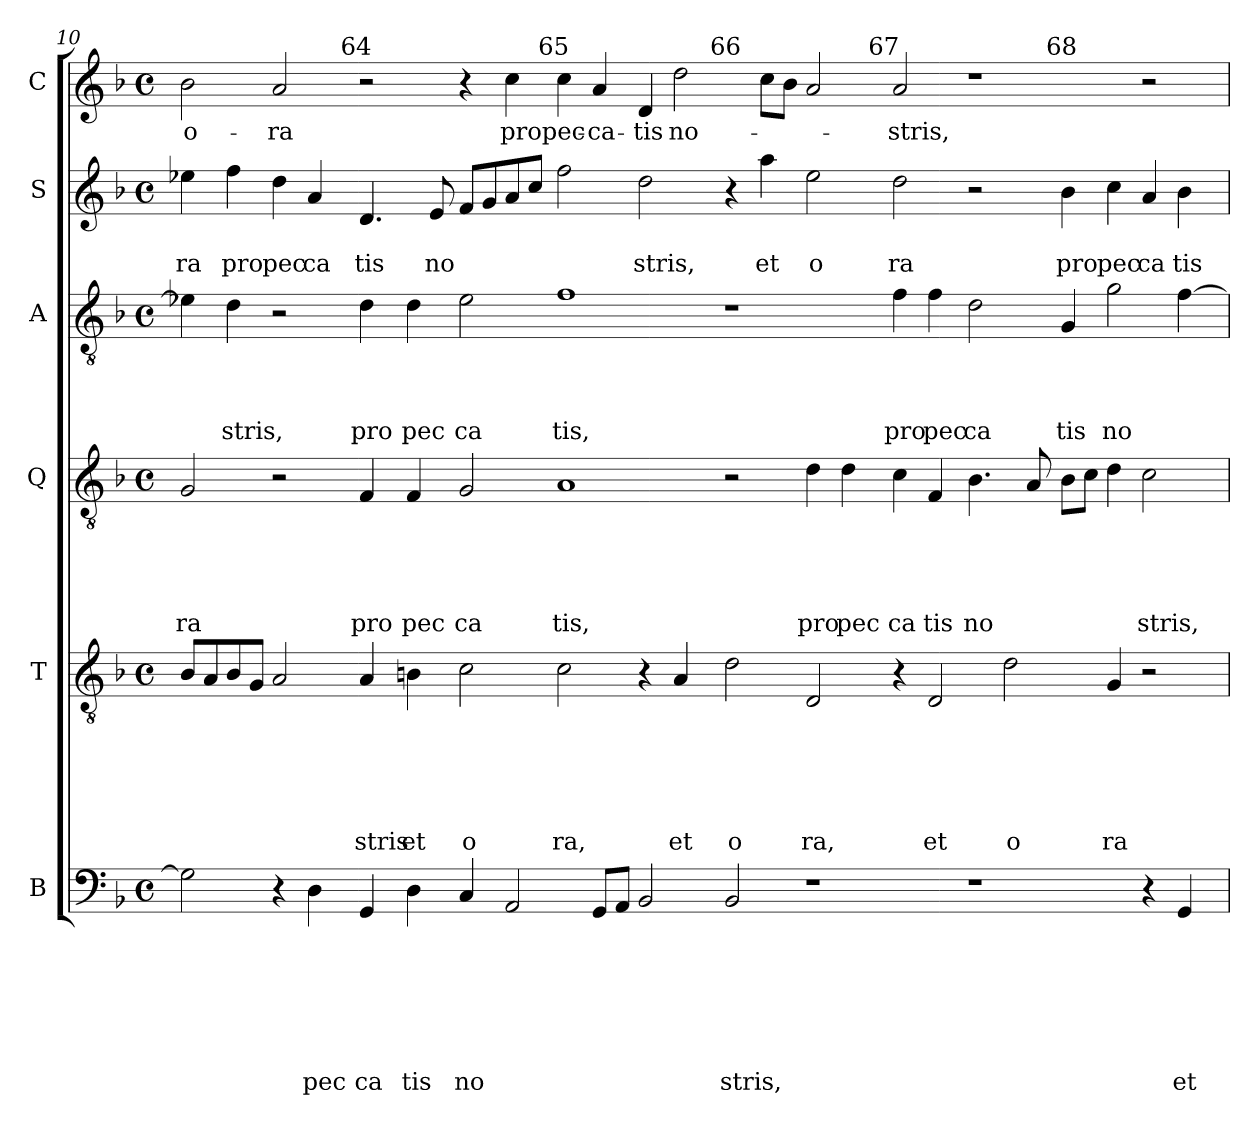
**kern	**text	**text	**text	**text	**text	**text	**text	**kern	**text	**text	**text	**text	**text	**text	**kern	**text	**text	**text	**text	**text	**kern	**text	**text	**text	**text	**kern	**text	**text	**kern	**text
*part6	*part6	*part6	*part6	*part6	*part6	*part6	*part6	*part5	*part5	*part5	*part5	*part5	*part5	*part5	*part4	*part4	*part4	*part4	*part4	*part4	*part3	*part3	*part3	*part3	*part3	*part2	*part2	*part2	*part1	*part1
*staff6	*staff6	*staff6	*staff6	*staff6	*staff6	*staff6	*staff6	*staff5	*staff5	*staff5	*staff5	*staff5	*staff5	*staff5	*staff4	*staff4	*staff4	*staff4	*staff4	*staff4	*staff3	*staff3	*staff3	*staff3	*staff3	*staff2	*staff2	*staff2	*staff1	*staff1
*I"B	*	*	*	*	*	*	*	*I"T	*	*	*	*	*	*	*I"Q	*	*	*	*	*	*I"A	*	*	*	*	*I"S	*	*	*I"C	*
*I'B	*	*	*	*	*	*	*	*I'T	*	*	*	*	*	*	*I'Q	*	*	*	*	*	*I'A	*	*	*	*	*I'S	*	*	*I'C	*
!!LO:LB:g=z
*clefF4	*	*	*	*	*	*	*	*clefGv2	*	*	*	*	*	*	*clefGv2	*	*	*	*	*	*clefGv2	*	*	*	*	*clefG2	*	*	*clefG2	*
*k[b-]	*	*	*	*	*	*	*	*k[b-]	*	*	*	*	*	*	*k[b-]	*	*	*	*	*	*k[b-]	*	*	*	*	*k[b-]	*	*	*k[b-]	*
*F:	*	*	*	*	*	*	*	*F:	*	*	*	*	*	*	*F:	*	*	*	*	*	*F:	*	*	*	*	*F:	*	*	*F:	*
*M4/4	*	*	*	*	*	*	*	*M4/4	*	*	*	*	*	*	*M4/4	*	*	*	*	*	*M4/4	*	*	*	*	*M4/4	*	*	*M4/4	*
*met(c)	*	*	*	*	*	*	*	*met(c)	*	*	*	*	*	*	*met(c)	*	*	*	*	*	*met(c)	*	*	*	*	*met(c)	*	*	*met(c)	*
=10	=10	=10	=10	=10	=10	=10	=10	=10	=10	=10	=10	=10	=10	=10	=10	=10	=10	=10	=10	=10	=10	=10	=10	=10	=10	=10	=10	=10	=10	=10
!	!	!	!	!	!	!	!	!	!	!	!	!	!	!	!	!	!	!	!	!LO:LY:b	!	!	!	!	!	!	!	!LO:LY:b	!	!LO:LY:b
*	*	*	*	*	*	*	*	*	*	*	*	*	*	*	*	*	*	*	*	*	*	*	*	*	*	*	*	*	*^	*
*	*	*	*	*	*	*	*	*	*	*	*	*	*	*	*	*	*	*	*	*	*	*	*	*	*	*	*	*	*	*^	*
2G\]	.	.	.	.	.	.	.	8B-/L	.	.	.	.	.	.	2G/	.	.	.	.	-ra	4e-X\]	.	.	.	.	4ee-X\	.	ra	2b-\	2ryy	1ryy	o-
.	.	.	.	.	.	.	.	8A/	.	.	.	.	.	.	.	.	.	.	.	.	.	.	.	.	.	.	.	.	.	.	.	.
!	!	!	!	!	!	!	!	!	!	!	!	!	!	!	!	!	!	!	!	!	!	!	!	!	!LO:LY:b	!	!	!LO:LY:b	!	!	!	!
.	.	.	.	.	.	.	.	8B-/	.	.	.	.	.	.	.	.	.	.	.	.	4d\	.	.	.	stris,	4ff\	.	pro	.	.	.	.
.	.	.	.	.	.	.	.	8G/J	.	.	.	.	.	.	.	.	.	.	.	.	.	.	.	.	.	.	.	.	.	.	.	.
!	!	!	!	!	!	!	!	!	!	!	!	!	!	!	!	!	!	!	!	!	!	!	!	!	!	!	!	!LO:LY:b	!	!	!	!LO:LY:b
4r	.	.	.	.	.	.	.	2A/	.	.	.	.	.	.	2r	.	.	.	.	.	2r	.	.	.	.	4dd\	.	pec	2a/	4ryy	.	-ra
!	!	!	!	!	!	!	!LO:LY:b	!	!	!	!	!	!	!	!	!	!	!	!	!	!	!	!	!	!	!	!	!LO:LY:b	!	!	!	!
4D\	.	.	.	.	.	.	pec	.	.	.	.	.	.	.	.	.	.	.	.	.	.	.	.	.	.	4a/	.	ca	.	8ryy	.	.
.	.	.	.	.	.	.	.	.	.	.	.	.	.	.	.	.	.	.	.	.	.	.	.	.	.	.	.	.	.	32ryy	.	.
!	!	!	!	!	!	!	!	!	!	!	!	!	!	!	!	!	!	!	!	!	!	!	!	!	!	!	!	!	!	!LO:TX:a:t=64	!	!
.	.	.	.	.	.	.	.	.	.	.	.	.	.	.	.	.	.	.	.	.	.	.	.	.	.	.	.	.	.	1ryy	.	.
!	!	!	!	!	!	!	!LO:LY:b	!	!	!	!	!	!	!LO:LY:b	!	!	!	!	!	!LO:LY:b	!	!	!	!	!LO:LY:b	!	!	!LO:LY:b	!	!	!	!
4GG/	.	.	.	.	.	.	ca	4A/	.	.	.	.	.	stris	4F/	.	.	.	.	pro	4d\	.	.	.	pro	4.d/	.	tis	2r	.	1ryy	.
!	!	!	!	!	!	!	!LO:LY:b	!	!	!	!	!	!	!LO:LY:b	!	!	!	!	!	!LO:LY:b	!	!	!	!	!LO:LY:b	!	!	!	!	!	!	!
4D\	.	.	.	.	.	.	tis	4Bn\	.	.	.	.	.	et	4F/	.	.	.	.	pec	4d\	.	.	.	pec	.	.	.	.	.	.	.
!	!	!	!	!	!	!	!	!	!	!	!	!	!	!	!	!	!	!	!	!	!	!	!	!	!	!	!	!LO:LY:b	!	!	!	!
.	.	.	.	.	.	.	.	.	.	.	.	.	.	.	.	.	.	.	.	.	.	.	.	.	.	8e/	.	no	.	.	.	.
!	!	!	!	!	!	!	!LO:LY:b	!	!	!	!	!	!	!LO:LY:b	!	!	!	!	!	!LO:LY:b	!	!	!	!	!LO:LY:b	!	!	!	!	!	!	!
4C/	.	.	.	.	.	.	no	2c\	.	.	.	.	.	o	2G/	.	.	.	.	ca	2e-\	.	.	.	ca	8f/L	.	.	4r	.	.	.
.	.	.	.	.	.	.	.	.	.	.	.	.	.	.	.	.	.	.	.	.	.	.	.	.	.	8g/	.	.	.	.	.	.
!	!	!	!	!	!	!	!	!	!	!	!	!	!	!	!	!	!	!	!	!	!	!	!	!	!	!	!	!	!	!	!	!LO:LY:b
2AA/	.	.	.	.	.	.	.	.	.	.	.	.	.	.	.	.	.	.	.	.	.	.	.	.	.	8a/	.	.	4cc\	.	.	pro
.	.	.	.	.	.	.	.	.	.	.	.	.	.	.	.	.	.	.	.	.	.	.	.	.	.	8cc/J	.	.	.	.	.	.
!	!	!	!	!	!	!	!	!	!	!	!	!	!	!	!	!	!	!	!	!	!	!	!	!	!	!	!	!	!	!LO:TX:a:t=65	!	!
.	.	.	.	.	.	.	.	.	.	.	.	.	.	.	.	.	.	.	.	.	.	.	.	.	.	.	.	.	.	1ryy	.	.
!	!	!	!	!	!	!	!	!	!	!	!	!	!	!LO:LY:b	!	!	!	!	!	!LO:LY:b	!	!	!	!	!LO:LY:b	!	!	!	!	!	!	!LO:LY:b
.	.	.	.	.	.	.	.	2c\	.	.	.	.	.	ra,	1A	.	.	.	.	tis,	1f	.	.	.	tis,	2ff\	.	.	4cc\	.	2...ryy	pec-
!	!	!	!	!	!	!	!	!	!	!	!	!	!	!	!	!	!	!	!	!	!	!	!	!	!	!	!	!	!	!	!	!LO:LY:b
8GG/L	.	.	.	.	.	.	.	.	.	.	.	.	.	.	.	.	.	.	.	.	.	.	.	.	.	.	.	.	4a/	.	.	-ca-
8AA/J	.	.	.	.	.	.	.	.	.	.	.	.	.	.	.	.	.	.	.	.	.	.	.	.	.	.	.	.	.	.	.	.
!	!	!	!	!	!	!	!	!	!	!	!	!	!	!	!	!	!	!	!	!	!	!	!	!	!	!	!	!LO:LY:b	!	!	!	!LO:LY:b
2BB-/	.	.	.	.	.	.	.	4r	.	.	.	.	.	.	.	.	.	.	.	.	.	.	.	.	.	2dd\	.	stris,	4d/	.	.	-tis
!	!	!	!	!	!	!	!	!	!	!	!	!	!	!LO:LY:b	!	!	!	!	!	!	!	!	!	!	!	!	!	!	!	!	!	!LO:LY:b
.	.	.	.	.	.	.	.	4A/	.	.	.	.	.	et	.	.	.	.	.	.	.	.	.	.	.	.	.	.	2dd\	.	.	no-
.	.	.	.	.	.	.	.	.	.	.	.	.	.	.	.	.	.	.	.	.	.	.	.	.	.	.	.	.	.	1ryy	.	.
!	!	!	!	!	!	!	!	!	!	!	!	!	!	!	!	!	!	!	!	!	!	!	!	!	!	!	!	!	!	!	!LO:TX:a:t=66	!
.	.	.	.	.	.	.	.	.	.	.	.	.	.	.	.	.	.	.	.	.	.	.	.	.	.	.	.	.	.	.	1ryy	.
!	!	!	!	!	!	!	!LO:LY:b	!	!	!	!	!	!	!LO:LY:b	!	!	!	!	!	!	!	!	!	!	!	!	!	!	!	!	!	!
2BB-/	.	.	.	.	.	.	stris,	2d\	.	.	.	.	.	o	2r	.	.	.	.	.	1r	.	.	.	.	4r	.	.	.	.	.	.
!	!	!	!	!	!	!	!	!	!	!	!	!	!	!	!	!	!	!	!	!	!	!	!	!	!	!	!	!LO:LY:b	!	!	!	!
.	.	.	.	.	.	.	.	.	.	.	.	.	.	.	.	.	.	.	.	.	.	.	.	.	.	4aa\	.	et	8cc\L	.	.	.
.	.	.	.	.	.	.	.	.	.	.	.	.	.	.	.	.	.	.	.	.	.	.	.	.	.	.	.	.	8b-\J	.	.	.
!	!	!	!	!	!	!	!	!	!	!	!	!	!	!LO:LY:b	!	!	!	!	!	!LO:LY:b	!	!	!	!	!	!	!	!LO:LY:b	!	!	!	!
1r	.	.	.	.	.	.	.	2D/	.	.	.	.	.	ra,	4d\	.	.	.	.	pro	.	.	.	.	.	2ee-\	.	o	2a/	.	.	.
!	!	!	!	!	!	!	!	!	!	!	!	!	!	!	!	!	!	!	!	!LO:LY:b	!	!	!	!	!	!	!	!	!	!	!	!
.	.	.	.	.	.	.	.	.	.	.	.	.	.	.	4d\	.	.	.	.	pec	.	.	.	.	.	.	.	.	.	.	.	.
!	!	!	!	!	!	!	!	!	!	!	!	!	!	!	!	!	!	!	!	!	!	!	!	!	!	!	!	!	!	!LO:TX:a:t=67	!	!
.	.	.	.	.	.	.	.	.	.	.	.	.	.	.	.	.	.	.	.	.	.	.	.	.	.	.	.	.	.	1ryy	.	.
.	.	.	.	.	.	.	.	.	.	.	.	.	.	.	.	.	.	.	.	.	.	.	.	.	.	.	.	.	.	.	1ryy	.
!	!	!	!	!	!	!	!	!	!	!	!	!	!	!	!	!	!	!	!	!LO:LY:b	!	!	!	!	!LO:LY:b	!	!	!LO:LY:b	!	!	!	!LO:LY:b
.	.	.	.	.	.	.	.	4r	.	.	.	.	.	.	4c\	.	.	.	.	ca	4f\	.	.	.	pro	2dd\	.	ra	2a/	.	.	-stris,
!	!	!	!	!	!	!	!	!	!	!	!	!	!	!LO:LY:b	!	!	!	!	!	!LO:LY:b	!	!	!	!	!LO:LY:b	!	!	!	!	!	!	!
.	.	.	.	.	.	.	.	2D/	.	.	.	.	.	et	4F/	.	.	.	.	tis	4f\	.	.	.	pec	.	.	.	.	.	.	.
!	!	!	!	!	!	!	!	!	!	!	!	!	!	!	!	!	!	!	!	!LO:LY:b	!	!	!	!	!LO:LY:b	!	!	!	!	!	!	!
1r	.	.	.	.	.	.	.	.	.	.	.	.	.	.	4.B-\	.	.	.	.	no	2d\	.	.	.	ca	2r	.	.	1r	.	.	.
!	!	!	!	!	!	!	!	!	!	!	!	!	!	!LO:LY:b	!	!	!	!	!	!	!	!	!	!	!	!	!	!	!	!	!	!
.	.	.	.	.	.	.	.	2d\	.	.	.	.	.	o	.	.	.	.	.	.	.	.	.	.	.	.	.	.	.	.	.	.
.	.	.	.	.	.	.	.	.	.	.	.	.	.	.	8A/	.	.	.	.	.	.	.	.	.	.	.	.	.	.	.	.	.
.	.	.	.	.	.	.	.	.	.	.	.	.	.	.	.	.	.	.	.	.	.	.	.	.	.	.	.	.	.	1ryy	.	.
!	!	!	!	!	!	!	!	!	!	!	!	!	!	!	!	!	!	!	!	!	!	!	!	!	!	!	!	!	!	!	!LO:TX:a:t=68	!
.	.	.	.	.	.	.	.	.	.	.	.	.	.	.	.	.	.	.	.	.	.	.	.	.	.	.	.	.	.	.	1ryy	.
!	!	!	!	!	!	!	!	!	!	!	!	!	!	!	!	!	!	!	!	!	!	!	!	!	!LO:LY:b	!	!	!LO:LY:b	!	!	!	!
.	.	.	.	.	.	.	.	.	.	.	.	.	.	.	8B-\L	.	.	.	.	.	4G/	.	.	.	tis	4b-\	.	pro	.	.	.	.
.	.	.	.	.	.	.	.	.	.	.	.	.	.	.	8c\J	.	.	.	.	.	.	.	.	.	.	.	.	.	.	.	.	.
!	!	!	!	!	!	!	!	!	!	!	!	!	!	!LO:LY:b	!	!	!	!	!	!	!	!	!	!	!LO:LY:b	!	!	!LO:LY:b	!	!	!	!
.	.	.	.	.	.	.	.	4G/	.	.	.	.	.	ra	4d\	.	.	.	.	.	2g\	.	.	.	no	4cc\	.	pec	.	.	.	.
!	!	!	!	!	!	!	!	!	!	!	!	!	!	!	!	!	!	!	!	!LO:LY:b	!	!	!	!	!	!	!	!LO:LY:b	!	!	!	!
4r	.	.	.	.	.	.	.	2r	.	.	.	.	.	.	2c\	.	.	.	.	stris,	.	.	.	.	.	4a/	.	ca	2r	.	.	.
!	!	!	!	!	!	!	!LO:LY:b	!	!	!	!	!	!	!	!	!	!	!	!	!	!	!	!	!	!	!	!	!LO:LY:b	!	!	!	!
4GG/	.	.	.	.	.	.	et	.	.	.	.	.	.	.	.	.	.	.	.	.	[<4f\	.	.	.	.	4b-\	.	tis	.	.	.	.
.	.	.	.	.	.	.	.	.	.	.	.	.	.	.	.	.	.	.	.	.	.	.	.	.	.	.	.	.	.	16.ryy	.	.
.	.	.	.	.	.	.	.	.	.	.	.	.	.	.	.	.	.	.	.	.	.	.	.	.	.	.	.	.	.	.	16ryy	.
*	*	*	*	*	*	*	*	*	*	*	*	*	*	*	*	*	*	*	*	*	*	*	*	*	*	*	*	*	*v	*v	*v	*
=	=	=	=	=	=	=	=	=	=	=	=	=	=	=	=	=	=	=	=	=	=	=	=	=	=	=	=	=	=	=
*-	*-	*-	*-	*-	*-	*-	*-	*-	*-	*-	*-	*-	*-	*-	*-	*-	*-	*-	*-	*-	*-	*-	*-	*-	*-	*-	*-	*-	*-	*-
